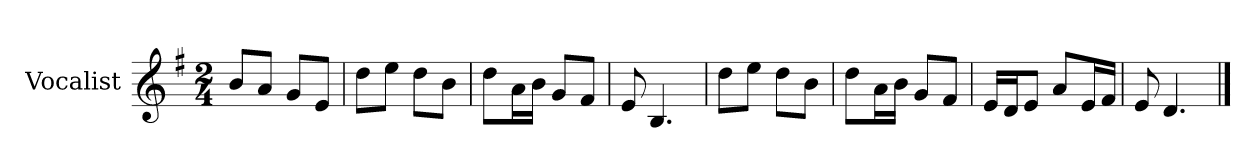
**kern
*part1
*staff1
*I"Vocalist
*k[f#]
*G:
*M2/4
=
8bL
8aJ
8gL
8eJ
=1
8ddL
8eeJ
8ddL
8bJ
=2
8ddL
16aL
16bJJ
8gL
8f#J
=3
8e
4.B
=4
8ddL
8eeJ
8ddL
8bJ
=5
8ddL
16aL
16bJJ
8gL
8f#J
=6
16eLL
16dJ
8eJ
8aL
16eL
16f#JJ
=7
8e
4.d
==
*-
